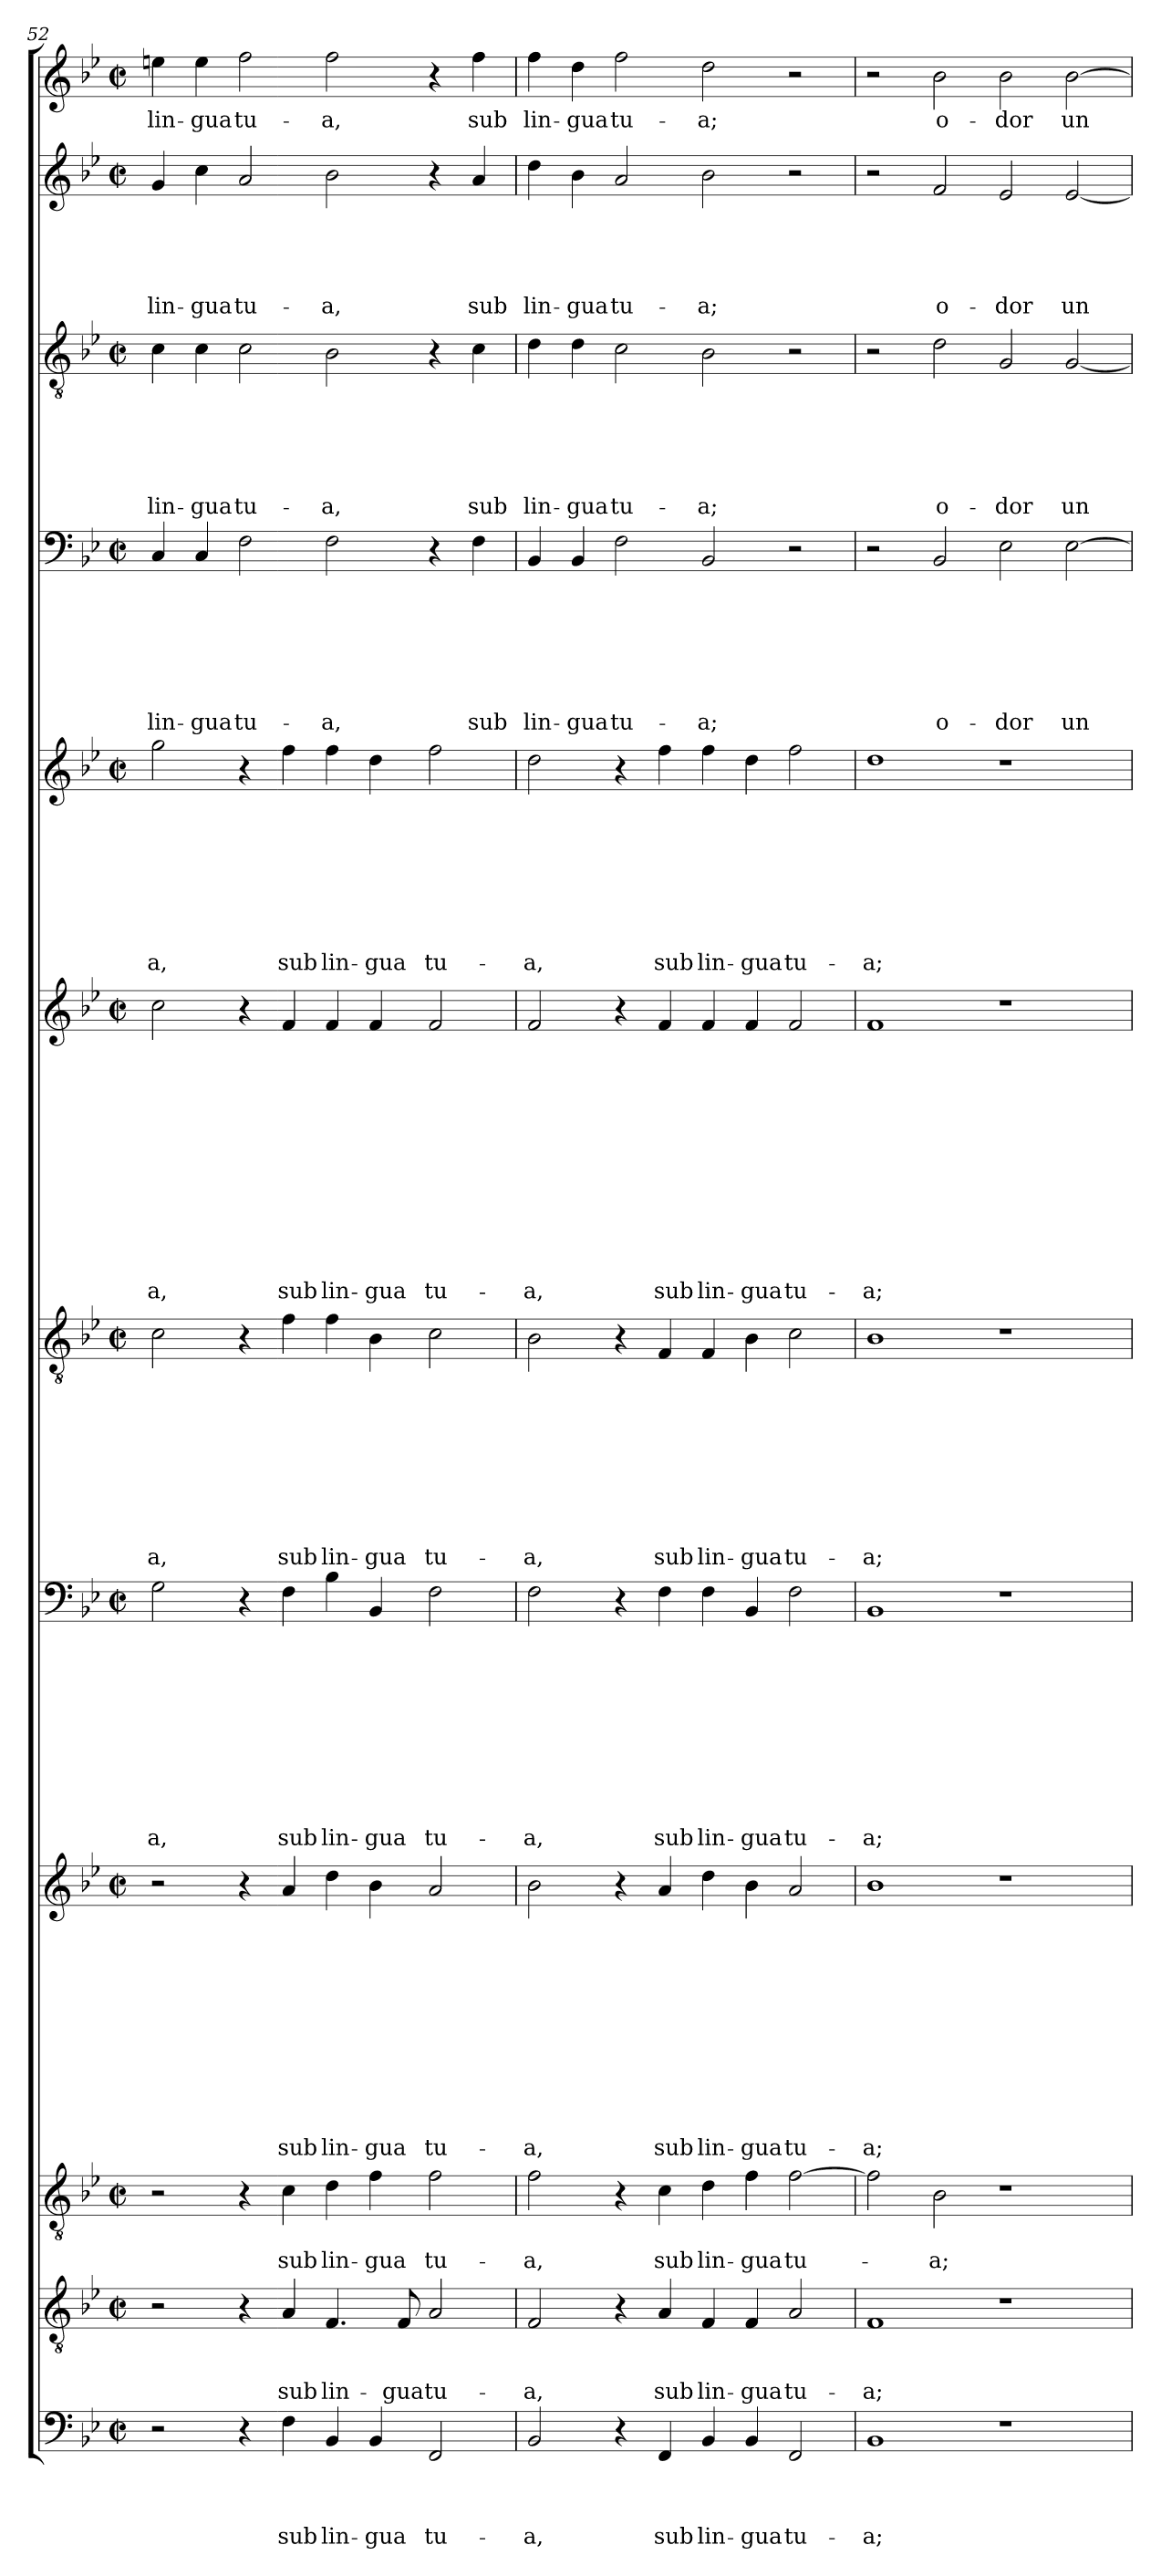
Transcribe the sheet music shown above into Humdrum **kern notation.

**kern	**text	**text	**text	**text	**kern	**text	**text	**text	**kern	**text	**text	**kern	**text	**text	**text	**text	**text	**text	**text	**text	**text	**text	**text	**kern	**text	**text	**text	**text	**text	**text	**text	**text	**text	**text	**kern	**text	**text	**text	**text	**text	**text	**text	**text	**text	**kern	**text	**text	**text	**text	**text	**text	**text	**text	**text	**text	**text	**text	**kern	**text	**text	**text	**text	**text	**text	**text	**text	**kern	**text	**text	**text	**text	**text	**text	**text	**kern	**text	**text	**text	**text	**text	**text	**kern	**text	**text	**text	**text	**text	**kern	**text
*part12	*part12	*part12	*part12	*part12	*part11	*part11	*part11	*part11	*part10	*part10	*part10	*part9	*part9	*part9	*part9	*part9	*part9	*part9	*part9	*part9	*part9	*part9	*part9	*part8	*part8	*part8	*part8	*part8	*part8	*part8	*part8	*part8	*part8	*part8	*part7	*part7	*part7	*part7	*part7	*part7	*part7	*part7	*part7	*part7	*part6	*part6	*part6	*part6	*part6	*part6	*part6	*part6	*part6	*part6	*part6	*part6	*part6	*part5	*part5	*part5	*part5	*part5	*part5	*part5	*part5	*part5	*part4	*part4	*part4	*part4	*part4	*part4	*part4	*part4	*part3	*part3	*part3	*part3	*part3	*part3	*part3	*part2	*part2	*part2	*part2	*part2	*part2	*part1	*part1
*staff12	*staff12	*staff12	*staff12	*staff12	*staff11	*staff11	*staff11	*staff11	*staff10	*staff10	*staff10	*staff9	*staff9	*staff9	*staff9	*staff9	*staff9	*staff9	*staff9	*staff9	*staff9	*staff9	*staff9	*staff8	*staff8	*staff8	*staff8	*staff8	*staff8	*staff8	*staff8	*staff8	*staff8	*staff8	*staff7	*staff7	*staff7	*staff7	*staff7	*staff7	*staff7	*staff7	*staff7	*staff7	*staff6	*staff6	*staff6	*staff6	*staff6	*staff6	*staff6	*staff6	*staff6	*staff6	*staff6	*staff6	*staff6	*staff5	*staff5	*staff5	*staff5	*staff5	*staff5	*staff5	*staff5	*staff5	*staff4	*staff4	*staff4	*staff4	*staff4	*staff4	*staff4	*staff4	*staff3	*staff3	*staff3	*staff3	*staff3	*staff3	*staff3	*staff2	*staff2	*staff2	*staff2	*staff2	*staff2	*staff1	*staff1
!!LO:PB:g=z
*clefF4	*	*	*	*	*clefGv2	*	*	*	*clefGv2	*	*	*clefG2	*	*	*	*	*	*	*	*	*	*	*	*clefF4	*	*	*	*	*	*	*	*	*	*	*clefGv2	*	*	*	*	*	*	*	*	*	*clefG2	*	*	*	*	*	*	*	*	*	*	*	*	*clefG2	*	*	*	*	*	*	*	*	*clefF4	*	*	*	*	*	*	*	*clefGv2	*	*	*	*	*	*	*clefG2	*	*	*	*	*	*clefG2	*
*k[b-e-]	*	*	*	*	*k[b-e-]	*	*	*	*k[b-e-]	*	*	*k[b-e-]	*	*	*	*	*	*	*	*	*	*	*	*k[b-e-]	*	*	*	*	*	*	*	*	*	*	*k[b-e-]	*	*	*	*	*	*	*	*	*	*k[b-e-]	*	*	*	*	*	*	*	*	*	*	*	*	*k[b-e-]	*	*	*	*	*	*	*	*	*k[b-e-]	*	*	*	*	*	*	*	*k[b-e-]	*	*	*	*	*	*	*k[b-e-]	*	*	*	*	*	*k[b-e-]	*
*B-:	*	*	*	*	*B-:	*	*	*	*B-:	*	*	*B-:	*	*	*	*	*	*	*	*	*	*	*	*B-:	*	*	*	*	*	*	*	*	*	*	*B-:	*	*	*	*	*	*	*	*	*	*B-:	*	*	*	*	*	*	*	*	*	*	*	*	*B-:	*	*	*	*	*	*	*	*	*B-:	*	*	*	*	*	*	*	*B-:	*	*	*	*	*	*	*B-:	*	*	*	*	*	*B-:	*
*M2/2	*	*	*	*	*M2/2	*	*	*	*M2/2	*	*	*M2/2	*	*	*	*	*	*	*	*	*	*	*	*M2/2	*	*	*	*	*	*	*	*	*	*	*M2/2	*	*	*	*	*	*	*	*	*	*M2/2	*	*	*	*	*	*	*	*	*	*	*	*	*M2/2	*	*	*	*	*	*	*	*	*M2/2	*	*	*	*	*	*	*	*M2/2	*	*	*	*	*	*	*M2/2	*	*	*	*	*	*M2/2	*
*met(c|)	*	*	*	*	*met(c|)	*	*	*	*met(c|)	*	*	*met(c|)	*	*	*	*	*	*	*	*	*	*	*	*met(c|)	*	*	*	*	*	*	*	*	*	*	*met(c|)	*	*	*	*	*	*	*	*	*	*met(c|)	*	*	*	*	*	*	*	*	*	*	*	*	*met(c|)	*	*	*	*	*	*	*	*	*met(c|)	*	*	*	*	*	*	*	*met(c|)	*	*	*	*	*	*	*met(c|)	*	*	*	*	*	*met(c|)	*
=52	=52	=52	=52	=52	=52	=52	=52	=52	=52	=52	=52	=52	=52	=52	=52	=52	=52	=52	=52	=52	=52	=52	=52	=52	=52	=52	=52	=52	=52	=52	=52	=52	=52	=52	=52	=52	=52	=52	=52	=52	=52	=52	=52	=52	=52	=52	=52	=52	=52	=52	=52	=52	=52	=52	=52	=52	=52	=52	=52	=52	=52	=52	=52	=52	=52	=52	=52	=52	=52	=52	=52	=52	=52	=52	=52	=52	=52	=52	=52	=52	=52	=52	=52	=52	=52	=52	=52	=52	=52
2r	.	.	.	.	2r	.	.	.	2r	.	.	2r	.	.	.	.	.	.	.	.	.	.	.	2G\	.	.	.	.	.	.	.	.	.	-a,	2c\	.	.	.	.	.	.	.	.	-a,	2cc\	.	.	.	.	.	.	.	.	.	.	.	-a,	2gg\	.	.	.	.	.	.	.	-a,	4C/	.	.	.	.	.	.	lin-	4c\	.	.	.	.	.	lin-	4g/	.	.	.	.	lin-	4een\	lin-
.	.	.	.	.	.	.	.	.	.	.	.	.	.	.	.	.	.	.	.	.	.	.	.	.	.	.	.	.	.	.	.	.	.	.	.	.	.	.	.	.	.	.	.	.	.	.	.	.	.	.	.	.	.	.	.	.	.	.	.	.	.	.	.	.	.	.	4C/	.	.	.	.	.	.	-gua	4c\	.	.	.	.	.	-gua	4cc\	.	.	.	.	-gua	4ee\	-gua
4r	.	.	.	.	4r	.	.	.	4r	.	.	4r	.	.	.	.	.	.	.	.	.	.	.	4r	.	.	.	.	.	.	.	.	.	.	4r	.	.	.	.	.	.	.	.	.	4r	.	.	.	.	.	.	.	.	.	.	.	.	4r	.	.	.	.	.	.	.	.	2F\	.	.	.	.	.	.	tu-	2c\	.	.	.	.	.	tu-	2a/	.	.	.	.	tu-	2ff\	tu-
4F\	.	.	.	sub	4A/	.	.	sub	4c\	.	sub	4a/	.	.	.	.	.	.	.	.	.	.	sub	4F\	.	.	.	.	.	.	.	.	.	sub	4f\	.	.	.	.	.	.	.	.	sub	4f/	.	.	.	.	.	.	.	.	.	.	.	sub	4ff\	.	.	.	.	.	.	.	sub	.	.	.	.	.	.	.	.	.	.	.	.	.	.	.	.	.	.	.	.	.	.	.
4BB-/	.	.	.	lin-	4.F/	.	.	lin-	4d\	.	lin-	4dd\	.	.	.	.	.	.	.	.	.	.	lin-	4B-\	.	.	.	.	.	.	.	.	.	lin-	4f\	.	.	.	.	.	.	.	.	lin-	4f/	.	.	.	.	.	.	.	.	.	.	.	lin-	4ff\	.	.	.	.	.	.	.	lin-	2F\	.	.	.	.	.	.	-a,	2B-\	.	.	.	.	.	-a,	2b-\	.	.	.	.	-a,	2ff\	-a,
4BB-/	.	.	.	-gua	.	.	.	.	4f\	.	-gua	4b-\	.	.	.	.	.	.	.	.	.	.	-gua	4BB-/	.	.	.	.	.	.	.	.	.	-gua	4B-\	.	.	.	.	.	.	.	.	-gua	4f/	.	.	.	.	.	.	.	.	.	.	.	-gua	4dd\	.	.	.	.	.	.	.	-gua	.	.	.	.	.	.	.	.	.	.	.	.	.	.	.	.	.	.	.	.	.	.	.
.	.	.	.	.	8F/	.	.	-gua	.	.	.	.	.	.	.	.	.	.	.	.	.	.	.	.	.	.	.	.	.	.	.	.	.	.	.	.	.	.	.	.	.	.	.	.	.	.	.	.	.	.	.	.	.	.	.	.	.	.	.	.	.	.	.	.	.	.	.	.	.	.	.	.	.	.	.	.	.	.	.	.	.	.	.	.	.	.	.	.	.
2FF/	.	.	.	tu-	2A/	.	.	tu-	2f\	.	tu-	2a/	.	.	.	.	.	.	.	.	.	.	tu-	2F\	.	.	.	.	.	.	.	.	.	tu-	2c\	.	.	.	.	.	.	.	.	tu-	2f/	.	.	.	.	.	.	.	.	.	.	.	tu-	2ff\	.	.	.	.	.	.	.	tu-	4r	.	.	.	.	.	.	.	4r	.	.	.	.	.	.	4r	.	.	.	.	.	4r	.
.	.	.	.	.	.	.	.	.	.	.	.	.	.	.	.	.	.	.	.	.	.	.	.	.	.	.	.	.	.	.	.	.	.	.	.	.	.	.	.	.	.	.	.	.	.	.	.	.	.	.	.	.	.	.	.	.	.	.	.	.	.	.	.	.	.	.	4F\	.	.	.	.	.	.	sub	4c\	.	.	.	.	.	sub	4a/	.	.	.	.	sub	4ff\	sub
=53	=53	=53	=53	=53	=53	=53	=53	=53	=53	=53	=53	=53	=53	=53	=53	=53	=53	=53	=53	=53	=53	=53	=53	=53	=53	=53	=53	=53	=53	=53	=53	=53	=53	=53	=53	=53	=53	=53	=53	=53	=53	=53	=53	=53	=53	=53	=53	=53	=53	=53	=53	=53	=53	=53	=53	=53	=53	=53	=53	=53	=53	=53	=53	=53	=53	=53	=53	=53	=53	=53	=53	=53	=53	=53	=53	=53	=53	=53	=53	=53	=53	=53	=53	=53	=53	=53	=53	=53	=53
2BB-/	.	.	.	-a,	2F/	.	.	-a,	2f\	.	-a,	2b-\	.	.	.	.	.	.	.	.	.	.	-a,	2F\	.	.	.	.	.	.	.	.	.	-a,	2B-\	.	.	.	.	.	.	.	.	-a,	2f/	.	.	.	.	.	.	.	.	.	.	.	-a,	2dd\	.	.	.	.	.	.	.	-a,	4BB-/	.	.	.	.	.	.	lin-	4d\	.	.	.	.	.	lin-	4dd\	.	.	.	.	lin-	4ff\	lin-
.	.	.	.	.	.	.	.	.	.	.	.	.	.	.	.	.	.	.	.	.	.	.	.	.	.	.	.	.	.	.	.	.	.	.	.	.	.	.	.	.	.	.	.	.	.	.	.	.	.	.	.	.	.	.	.	.	.	.	.	.	.	.	.	.	.	.	4BB-/	.	.	.	.	.	.	-gua	4d\	.	.	.	.	.	-gua	4b-\	.	.	.	.	-gua	4dd\	-gua
4r	.	.	.	.	4r	.	.	.	4r	.	.	4r	.	.	.	.	.	.	.	.	.	.	.	4r	.	.	.	.	.	.	.	.	.	.	4r	.	.	.	.	.	.	.	.	.	4r	.	.	.	.	.	.	.	.	.	.	.	.	4r	.	.	.	.	.	.	.	.	2F\	.	.	.	.	.	.	tu-	2c\	.	.	.	.	.	tu-	2a/	.	.	.	.	tu-	2ff\	tu-
4FF/	.	.	.	sub	4A/	.	.	sub	4c\	.	sub	4a/	.	.	.	.	.	.	.	.	.	.	sub	4F\	.	.	.	.	.	.	.	.	.	sub	4F/	.	.	.	.	.	.	.	.	sub	4f/	.	.	.	.	.	.	.	.	.	.	.	sub	4ff\	.	.	.	.	.	.	.	sub	.	.	.	.	.	.	.	.	.	.	.	.	.	.	.	.	.	.	.	.	.	.	.
4BB-/	.	.	.	lin-	4F/	.	.	lin-	4d\	.	lin-	4dd\	.	.	.	.	.	.	.	.	.	.	lin-	4F\	.	.	.	.	.	.	.	.	.	lin-	4F/	.	.	.	.	.	.	.	.	lin-	4f/	.	.	.	.	.	.	.	.	.	.	.	lin-	4ff\	.	.	.	.	.	.	.	lin-	2BB-/	.	.	.	.	.	.	-a;	2B-\	.	.	.	.	.	-a;	2b-\	.	.	.	.	-a;	2dd\	-a;
4BB-/	.	.	.	-gua	4F/	.	.	-gua	4f\	.	-gua	4b-\	.	.	.	.	.	.	.	.	.	.	-gua	4BB-/	.	.	.	.	.	.	.	.	.	-gua	4B-\	.	.	.	.	.	.	.	.	-gua	4f/	.	.	.	.	.	.	.	.	.	.	.	-gua	4dd\	.	.	.	.	.	.	.	-gua	.	.	.	.	.	.	.	.	.	.	.	.	.	.	.	.	.	.	.	.	.	.	.
2FF/	.	.	.	tu-	2A/	.	.	tu-	[2f\	.	tu-	2a/	.	.	.	.	.	.	.	.	.	.	tu-	2F\	.	.	.	.	.	.	.	.	.	tu-	2c\	.	.	.	.	.	.	.	.	tu-	2f/	.	.	.	.	.	.	.	.	.	.	.	tu-	2ff\	.	.	.	.	.	.	.	tu-	2r	.	.	.	.	.	.	.	2r	.	.	.	.	.	.	2r	.	.	.	.	.	2r	.
=54	=54	=54	=54	=54	=54	=54	=54	=54	=54	=54	=54	=54	=54	=54	=54	=54	=54	=54	=54	=54	=54	=54	=54	=54	=54	=54	=54	=54	=54	=54	=54	=54	=54	=54	=54	=54	=54	=54	=54	=54	=54	=54	=54	=54	=54	=54	=54	=54	=54	=54	=54	=54	=54	=54	=54	=54	=54	=54	=54	=54	=54	=54	=54	=54	=54	=54	=54	=54	=54	=54	=54	=54	=54	=54	=54	=54	=54	=54	=54	=54	=54	=54	=54	=54	=54	=54	=54	=54	=54
1BB-	.	.	.	-a;	1F	.	.	-a;	2f\]	.	.	1b-	.	.	.	.	.	.	.	.	.	.	-a;	1BB-	.	.	.	.	.	.	.	.	.	-a;	1B-	.	.	.	.	.	.	.	.	-a;	1f	.	.	.	.	.	.	.	.	.	.	.	-a;	1dd	.	.	.	.	.	.	.	-a;	2r	.	.	.	.	.	.	.	2r	.	.	.	.	.	.	2r	.	.	.	.	.	2r	.
.	.	.	.	.	.	.	.	.	2B-\	.	-a;	.	.	.	.	.	.	.	.	.	.	.	.	.	.	.	.	.	.	.	.	.	.	.	.	.	.	.	.	.	.	.	.	.	.	.	.	.	.	.	.	.	.	.	.	.	.	.	.	.	.	.	.	.	.	.	2BB-/	.	.	.	.	.	.	o-	2d\	.	.	.	.	.	o-	2f/	.	.	.	.	o-	2b-\	o-
1r	.	.	.	.	1r	.	.	.	1r	.	.	1r	.	.	.	.	.	.	.	.	.	.	.	1r	.	.	.	.	.	.	.	.	.	.	1r	.	.	.	.	.	.	.	.	.	1r	.	.	.	.	.	.	.	.	.	.	.	.	1r	.	.	.	.	.	.	.	.	2E-\	.	.	.	.	.	.	-dor	2G/	.	.	.	.	.	-dor	2e-/	.	.	.	.	-dor	2b-\	-dor
.	.	.	.	.	.	.	.	.	.	.	.	.	.	.	.	.	.	.	.	.	.	.	.	.	.	.	.	.	.	.	.	.	.	.	.	.	.	.	.	.	.	.	.	.	.	.	.	.	.	.	.	.	.	.	.	.	.	.	.	.	.	.	.	.	.	.	[2E-\	.	.	.	.	.	.	un-	[2G/	.	.	.	.	.	un-	[2e-/	.	.	.	.	un-	[2b-\	un-
=	=	=	=	=	=	=	=	=	=	=	=	=	=	=	=	=	=	=	=	=	=	=	=	=	=	=	=	=	=	=	=	=	=	=	=	=	=	=	=	=	=	=	=	=	=	=	=	=	=	=	=	=	=	=	=	=	=	=	=	=	=	=	=	=	=	=	=	=	=	=	=	=	=	=	=	=	=	=	=	=	=	=	=	=	=	=	=	=	=
*-	*-	*-	*-	*-	*-	*-	*-	*-	*-	*-	*-	*-	*-	*-	*-	*-	*-	*-	*-	*-	*-	*-	*-	*-	*-	*-	*-	*-	*-	*-	*-	*-	*-	*-	*-	*-	*-	*-	*-	*-	*-	*-	*-	*-	*-	*-	*-	*-	*-	*-	*-	*-	*-	*-	*-	*-	*-	*-	*-	*-	*-	*-	*-	*-	*-	*-	*-	*-	*-	*-	*-	*-	*-	*-	*-	*-	*-	*-	*-	*-	*-	*-	*-	*-	*-	*-	*-	*-	*-
